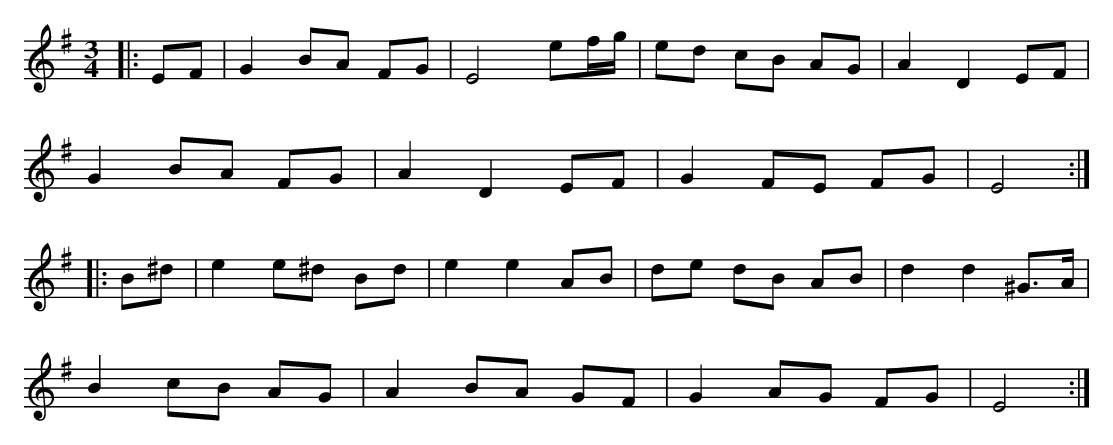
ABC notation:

X:1
M:3/4
K:Emin
|:EF|G2 BA FG|E4 ef/g/|ed cB AG|A2 D2 EF|
G2 BA FG|A2 D2 EF|G2 FE FG|E4:|
|:B^d|e2 e^d Bd|e2 e2 AB|de dB AB|d2 d2 ^G>A|
B2 cB AG|A2 BA GF|G2 AG FG|E4:|
